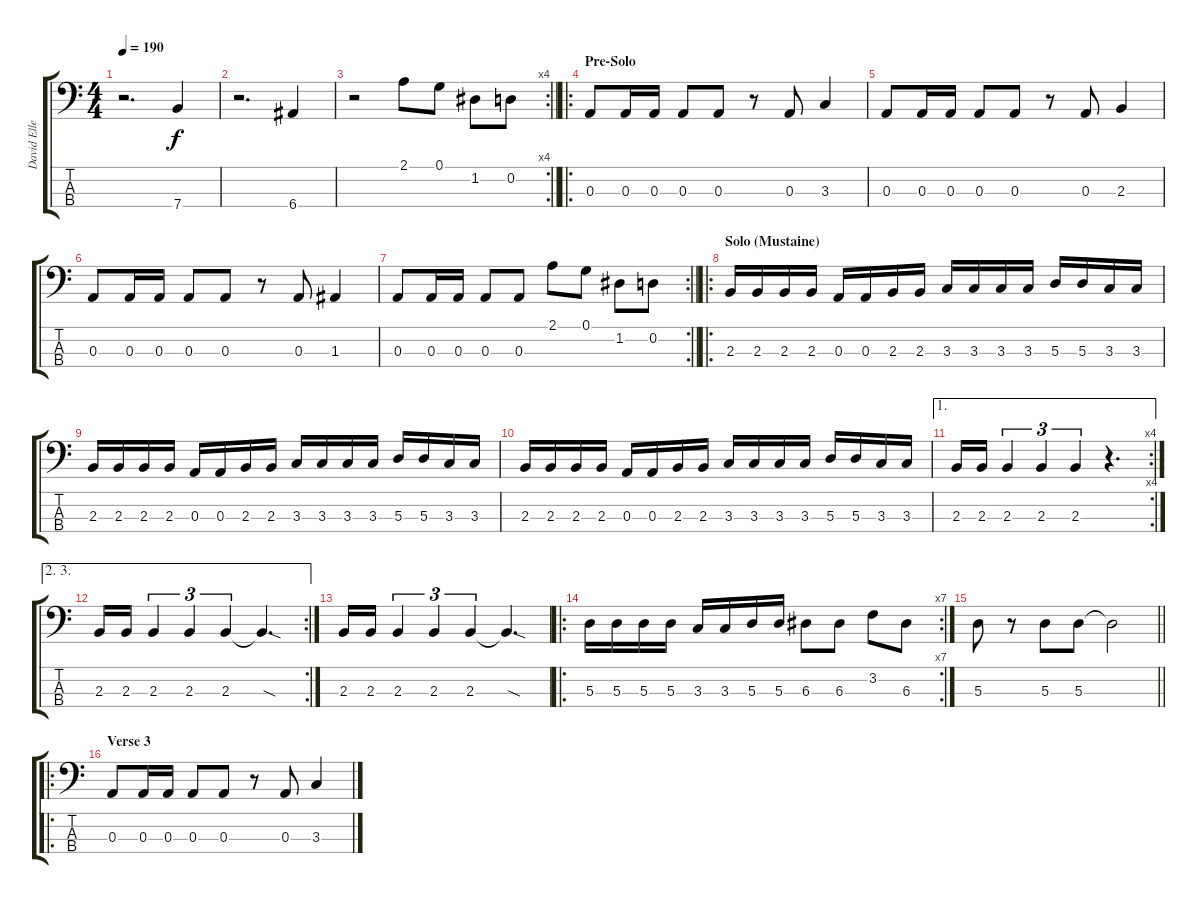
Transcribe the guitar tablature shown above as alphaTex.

\track ("David Ellefson" "David Elle") {instrument electricbasspick}
\staff {score tabs}
\tuning (G2 D2 A1 E1) {hide}
\ts (4 4)
\tempo 190
\clef f4
\ks c
r.2{d dy f} 7.4.4 |
r.2{d} 6.4.4 |
\rc 4
\barLineRight lightlight
r.2 2.1.8 0.1.8 1.2.8 0.2.8 |
\ro
\section ("" "Pre-Solo")
0.3.8 0.3.16 0.3.16 0.3.8 0.3.8 r.8 0.3.8 3.3.4 |
0.3.8 0.3.16 0.3.16 0.3.8 0.3.8 r.8 0.3.8 2.3.4 |
0.3.8 0.3.16 0.3.16 0.3.8 0.3.8 r.8 0.3.8 1.3.4 |
\rc 2
\barLineRight lightlight
0.3.8 0.3.16 0.3.16 0.3.8 0.3.8 2.1.8 0.1.8 1.2.8 0.2.8 |
\ro
\section ("" "Solo (Mustaine)")
2.3.16 2.3.16 2.3.16 2.3.16 0.3.16 0.3.16 2.3.16 2.3.16 3.3.16 3.3.16 3.3.16 3.3.16 5.3.16 5.3.16 3.3.16 3.3.16 |
2.3.16 2.3.16 2.3.16 2.3.16 0.3.16 0.3.16 2.3.16 2.3.16 3.3.16 3.3.16 3.3.16 3.3.16 5.3.16 5.3.16 3.3.16 3.3.16 |
2.3.16 2.3.16 2.3.16 2.3.16 0.3.16 0.3.16 2.3.16 2.3.16 3.3.16 3.3.16 3.3.16 3.3.16 5.3.16 5.3.16 3.3.16 3.3.16 |
\ae 1
\rc 4
2.3.16 2.3.16 2.3.4{tu (3 2)} 2.3.4{tu (3 2)} 2.3.4{tu (3 2)} r.4{d} |
\ae (2 3)
\rc 2
2.3.16 2.3.16 2.3.4{tu (3 2)} 2.3.4{tu (3 2)} 2.3.4{tu (3 2)} 2.3{sod t}.4{d} |
2.3.16 2.3.16 2.3.4{tu (3 2)} 2.3.4{tu (3 2)} 2.3.4{tu (3 2)} 2.3{sod t}.4{d} |
\ro
\rc 7
5.3.16 5.3.16 5.3.16 5.3.16 3.3.16 3.3.16 5.3.16 5.3.16 6.3.8 6.3.8 3.2.8 6.3.8 |
\barLineRight lightlight
5.3.8 r.8 5.3.8 5.3.8 5.3{t}.2 |
\ro
\section ("" "Verse 3")
0.3.8 0.3.16 0.3.16 0.3.8 0.3.8 r.8 0.3.8 3.3.4
